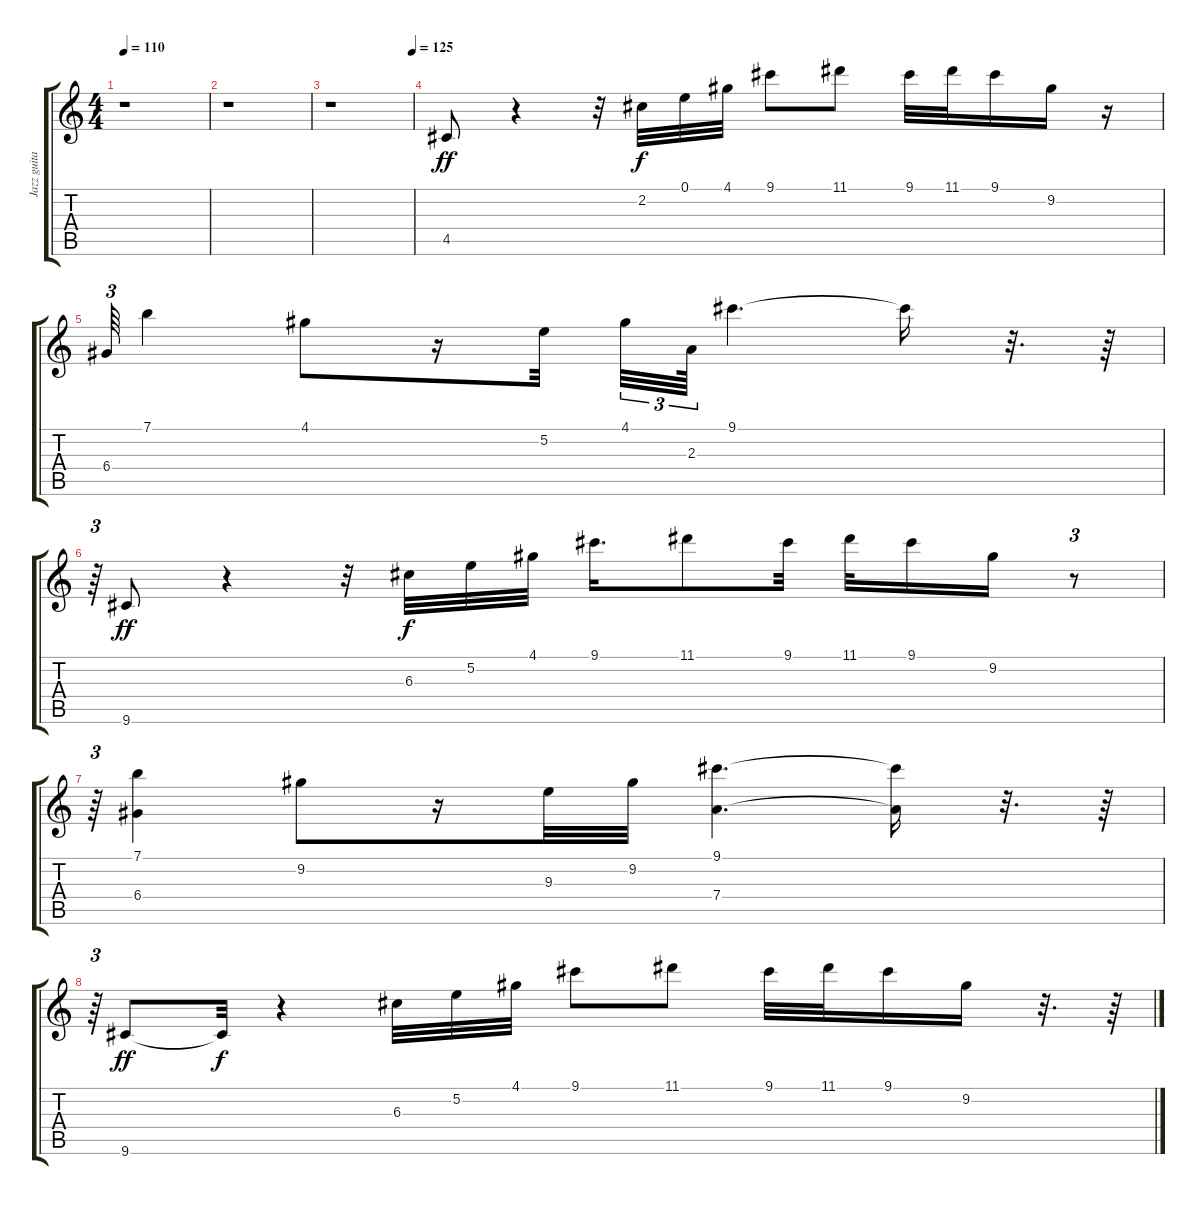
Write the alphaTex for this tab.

\track ("Jazz guitar " "Jazz guita") {instrument electricguitarjazz}
\staff {score tabs}
\tuning (E4 B3 G3 D3 A2 E2) {hide}
\ts (4 4)
\tempo 110
\clef g2
\ks c
r.1{dy f} |
r.1 |
\tempo (125 1)
r.1 |
4.5.8{dy ff volume 8 balance 16} r.4 r.32 2.2.32{dy f} 0.1.32 4.1.32 9.1.8 11.1.8 9.1.32 11.1.32 9.1.16 9.2.16 r.16 |
6.4.64{tu (3 2)} 7.1.4 4.1.8 r.16 5.2.32 4.1.32{tu (3 2)} 2.3.64{tu (3 2)} 9.1.4{d} 9.1{t}.16 r.32{d} r.64 |
r.64{tu (3 2)} 9.6.8{dy ff} r.4 r.32 6.3.32{dy f} 5.2.32 4.1.32 9.1.16{d} 11.1.8 9.1.32 11.1.32 9.1.16 9.2.16 r.8{tu (3 2)} |
r.64{tu (3 2)} (7.1 6.4).4 9.2.8 r.16 9.3.32 9.2.32 (9.1 7.4).4{d} (9.1{t} 7.4{t}).16 r.32{d} r.64 |
r.64{tu (3 2)} 9.6.8{dy ff} 9.6{t}.32{dy f} r.4 6.3.32 5.2.32 4.1.32 9.1.8 11.1.8 9.1.32 11.1.32 9.1.16 9.2.16 r.32{d} r.64
